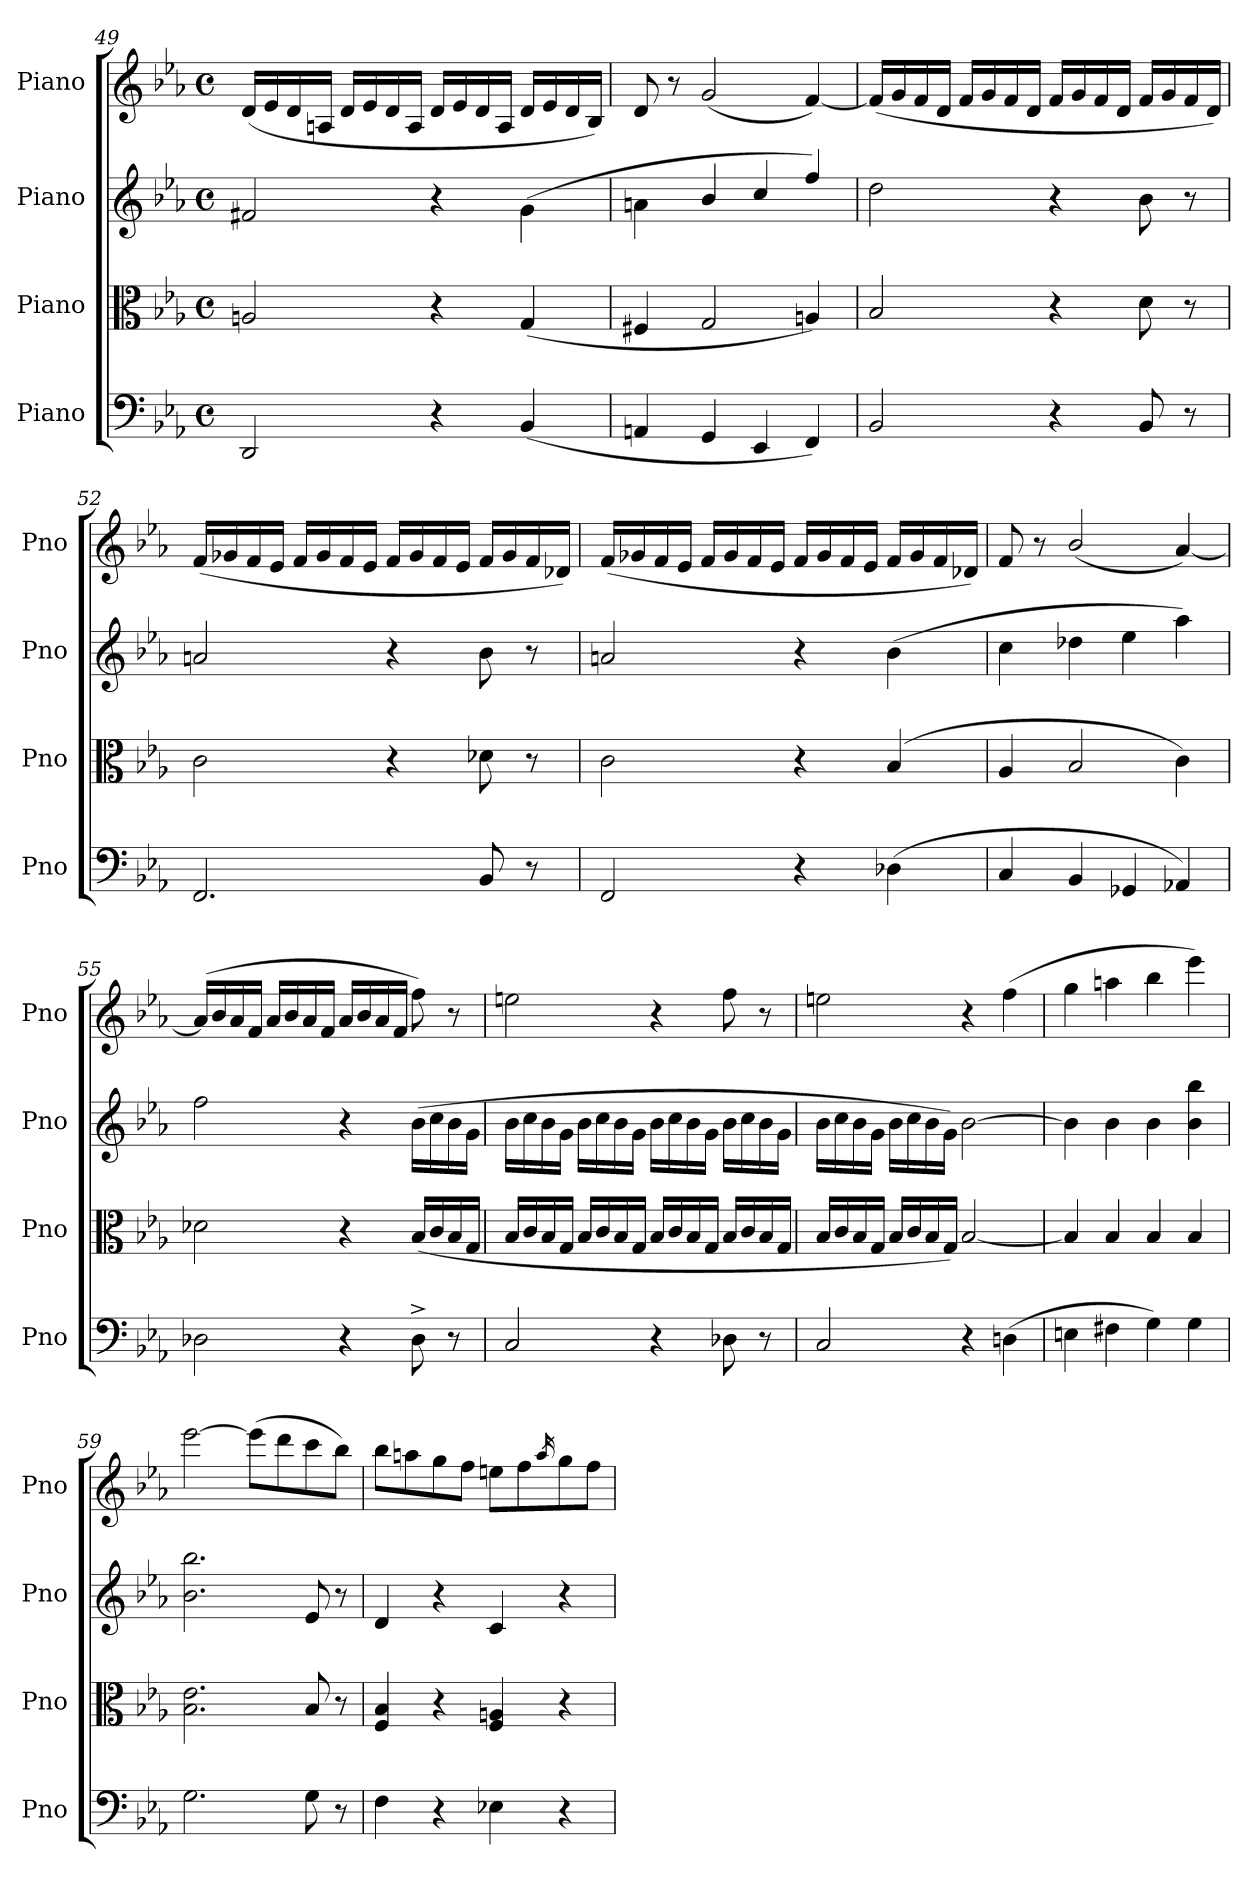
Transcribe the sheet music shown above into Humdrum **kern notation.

**kern	**kern	**kern	**kern
*part4	*part3	*part2	*part1
*staff4	*staff3	*staff2	*staff1
*I"Piano	*I"Piano	*I"Piano	*I"Piano
*I'Pno	*I'Pno	*I'Pno	*I'Pno
!!LO:LB:g=z
*clefF4	*clefC3	*clefG2	*clefG2
*k[b-e-a-]	*k[b-e-a-]	*k[b-e-a-]	*k[b-e-a-]
*M4/4	*M4/4	*M4/4	*M4/4
*met(c)	*met(c)	*met(c)	*met(c)
=49	=49	=49	=49
2DD/	2An/	2f#X/	(16d/LL
.	.	.	16e-/
.	.	.	16d/
.	.	.	16An/JJ
.	.	.	16d/LL
.	.	.	16e-/
.	.	.	16d/
.	.	.	16A/JJ
4r	4r	4r	16d/LL
.	.	.	16e-/
.	.	.	16d/
.	.	.	16A/JJ
(4BB-/	(4G/	(4g\	16d/LL
.	.	.	16e-/
.	.	.	16d/
.	.	.	16B-/JJ)
=50	=50	=50	=50
4AAn/	4F#X/	4an\	8d/
.	.	.	8r
4GG/	2G/	4b-/	(2g/
4EE-/	.	4cc/	.
4FF/)	4An/)	4ff/)	[4f/)
=51	=51	=51	=51
2BB-/	2B-/	2dd\	(16f/LL]
.	.	.	16g/
.	.	.	16f/
.	.	.	16d/JJ
.	.	.	16f/LL
.	.	.	16g/
.	.	.	16f/
.	.	.	16d/JJ
4r	4r	4r	16f/LL
.	.	.	16g/
.	.	.	16f/
.	.	.	16d/JJ
8BB-/	8d\	8b-\	16f/LL
.	.	.	16g/
8r	8r	8r	16f/
.	.	.	16d/JJ)
=52	=52	=52	=52
2.FF/	2c\	2an/	(16f/LL
.	.	.	16g-X/
.	.	.	16f/
.	.	.	16e-/JJ
.	.	.	16f/LL
.	.	.	16g-/
.	.	.	16f/
.	.	.	16e-/JJ
.	4r	4r	16f/LL
.	.	.	16g-/
.	.	.	16f/
.	.	.	16e-/JJ
8BB-/	8d-X\	8b-\	16f/LL
.	.	.	16g-/
8r	8r	8r	16f/
.	.	.	16d-X/JJ)
=53	=53	=53	=53
2FF/	2c\	2an/	(16f/LL
.	.	.	16g-X/
.	.	.	16f/
.	.	.	16e-/JJ
.	.	.	16f/LL
.	.	.	16g-/
.	.	.	16f/
.	.	.	16e-/JJ
4r	4r	4r	16f/LL
.	.	.	16g-/
.	.	.	16f/
.	.	.	16e-/JJ
(4D-X\	(>4B-/	(4b-\	16f/LL
.	.	.	16g-/
.	.	.	16f/
.	.	.	16d-X/JJ)
!!LO:LB:g=z
=54	=54	=54	=54
4C/	4A-/	4cc\	8f/
.	.	.	8r
4BB-/	2B-/	4dd-X\	(2b-/
4GG-X/	.	4ee-\	.
4AA-X/)	4c\)	4aa-\)	[4a-/)
=55	=55	=55	=55
2D-X\	2d-X\	2ff\	(16a-/LL]
.	.	.	16b-/
.	.	.	16a-/
.	.	.	16f/JJ
.	.	.	16a-/LL
.	.	.	16b-/
.	.	.	16a-/
.	.	.	16f/JJ
4r	4r	4r	16a-/LL
.	.	.	16b-/
.	.	.	16a-/
.	.	.	16f/JJ
8D-^\	(16B-/LL	(16b-\LL	8ff\)
.	16c/	16cc\	.
8r	16B-/	16b-\	8r
.	16G/JJ	16g\JJ	.
=56	=56	=56	=56
2C/	16B-/LL	16b-\LL	2een\
.	16c/	16cc\	.
.	16B-/	16b-\	.
.	16G/JJ	16g\JJ	.
.	16B-/LL	16b-\LL	.
.	16c/	16cc\	.
.	16B-/	16b-\	.
.	16G/JJ	16g\JJ	.
4r	16B-/LL	16b-\LL	4r
.	16c/	16cc\	.
.	16B-/	16b-\	.
.	16G/JJ	16g\JJ	.
8D-X\	16B-/LL	16b-\LL	8ff\
.	16c/	16cc\	.
8r	16B-/	16b-\	8r
.	16G/JJ	16g\JJ	.
=57	=57	=57	=57
2C/	16B-/LL	16b-\LL	2een\
.	16c/	16cc\	.
.	16B-/	16b-\	.
.	16G/JJ	16g\JJ	.
.	16B-/LL	16b-\LL	.
.	16c/	16cc\	.
.	16B-/	16b-\	.
.	16G/JJ)	16g\JJ)	.
4r	[2B-/	[2b-\	4r
(4Dn\	.	.	(4ff\
=58	=58	=58	=58
4En\	4B-/]	4b-\]	4gg\
4F#X\	4B-/	4b-\	4aan\
4G\)	4B-/	4b-\	4bb-\
4G\	4B-/	4b-\ 4bb-\	4eee-\)
=59	=59	=59	=59
2.G\	2.B-\ 2.e-\	2.b-\ 2.bb-\	[2eee-\
.	.	.	(8eee-\L]
.	.	.	8ddd\
8G\	8B-/	8e-/	8ccc\
8r	8r	8r	8bb-\J)
=60	=60	=60	=60
4F\	4F/ 4B-/	4d/	8bb-\L
.	.	.	8aan\
4r	4r	4r	8gg\
.	.	.	8ff\J
4E-X\	4F/ 4An/	4c/	8een\L
.	.	.	8ff\
.	.	.	16qaa/
4r	4r	4r	8gg\
.	.	.	8ff\J
=	=	=	=
*-	*-	*-	*-
